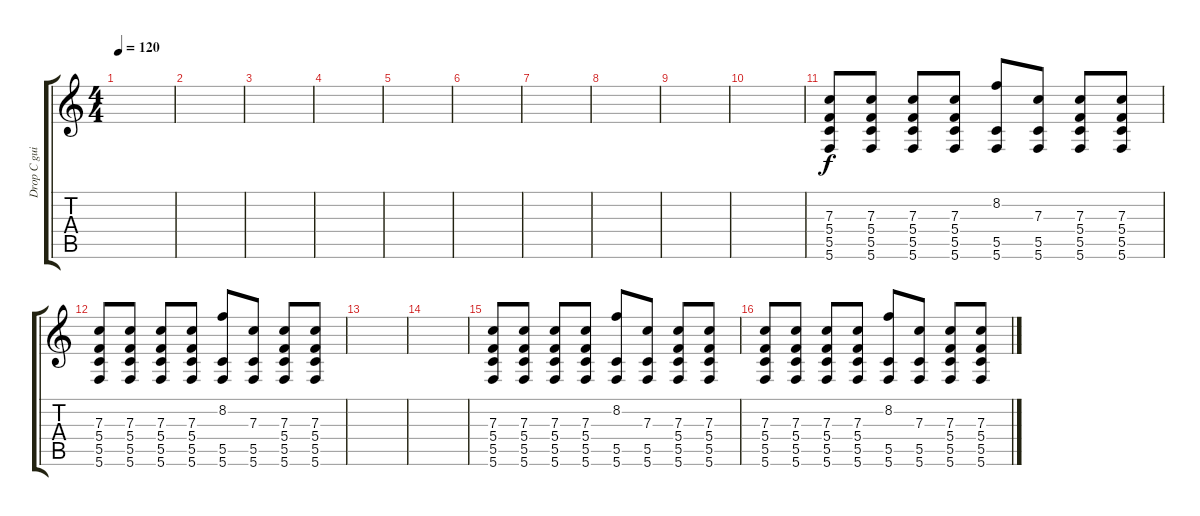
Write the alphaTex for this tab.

\track ("Drop C guitar - Bill" "Drop C gui") {instrument distortionguitar}
\staff {score tabs}
\tuning (D4 A3 F3 C3 G2 C2) {hide}
\ts (4 4)
\tempo 120
\clef g2
\ks c
|
|
|
|
|
|
|
|
|
|
(7.3 5.4 5.5 5.6).8{instrument distortionguitar} (7.3 5.4 5.5 5.6).8 (7.3 5.4 5.5 5.6).8 (7.3 5.4 5.5 5.6).8 (8.2 5.5 5.6).8 (7.3 5.5 5.6).8 (7.3 5.4 5.5 5.6).8 (7.3 5.4 5.5 5.6).8 |
(7.3 5.4 5.5 5.6).8{instrument distortionguitar} (7.3 5.4 5.5 5.6).8 (7.3 5.4 5.5 5.6).8 (7.3 5.4 5.5 5.6).8 (8.2 5.5 5.6).8 (7.3 5.5 5.6).8 (7.3 5.4 5.5 5.6).8 (7.3 5.4 5.5 5.6).8 |
|
|
(7.3 5.4 5.5 5.6).8{instrument distortionguitar} (7.3 5.4 5.5 5.6).8 (7.3 5.4 5.5 5.6).8 (7.3 5.4 5.5 5.6).8 (8.2 5.5 5.6).8 (7.3 5.5 5.6).8 (7.3 5.4 5.5 5.6).8 (7.3 5.4 5.5 5.6).8 |
(7.3 5.4 5.5 5.6).8{instrument distortionguitar} (7.3 5.4 5.5 5.6).8 (7.3 5.4 5.5 5.6).8 (7.3 5.4 5.5 5.6).8 (8.2 5.5 5.6).8 (7.3 5.5 5.6).8 (7.3 5.4 5.5 5.6).8 (7.3 5.4 5.5 5.6).8
